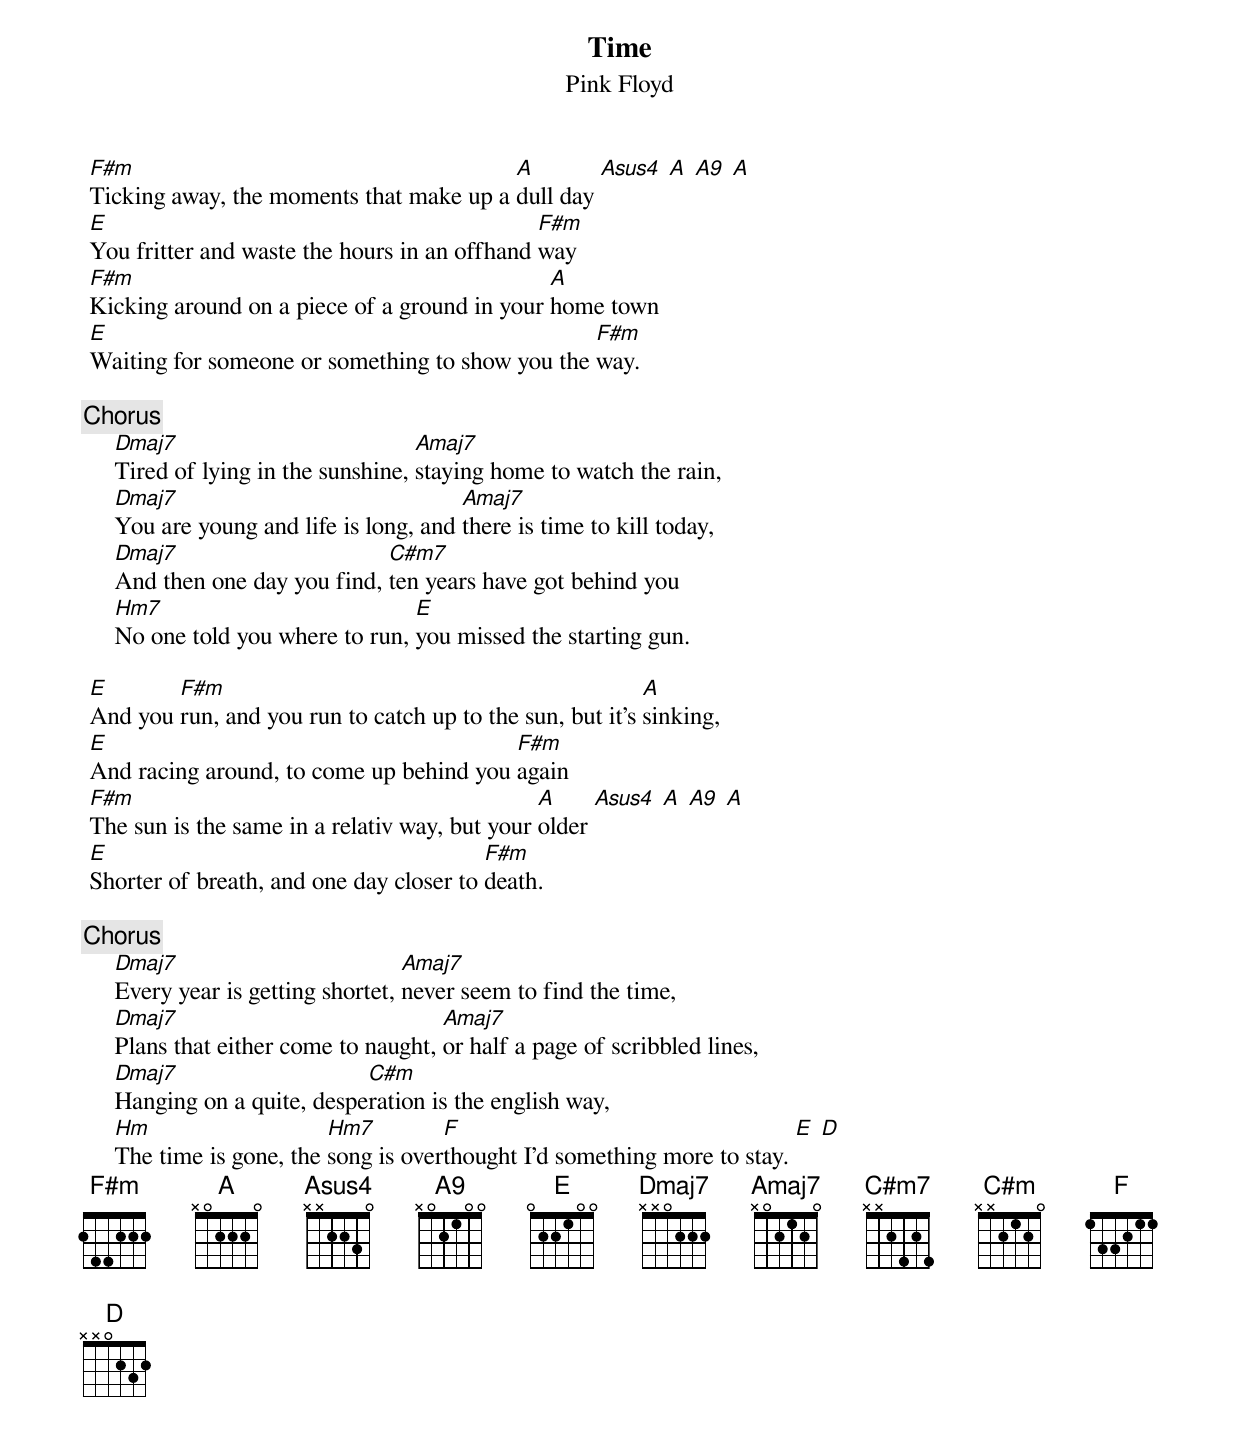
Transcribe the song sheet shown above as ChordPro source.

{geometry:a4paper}
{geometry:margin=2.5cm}
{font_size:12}

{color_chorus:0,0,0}

{title: Time}
{subtitle: Pink Floyd}

{define:Asus4  t x n 2 2 3 n}
{define:Dmaj7  t x n n 2 2 2}
{define:Amaj7  t x n 2 1 2 n}
{define:Hm7   2 x n 2 n 1 n}
{define:C#m7   4 x n 2 n 1 n}


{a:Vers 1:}
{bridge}
	[F#m]Ticking away, the moments that make up a [A]dull day [Asus4] [A] [A9] [A]
	[E]You fritter and waste the hours in an offhand [F#m]way
	[F#m]Kicking around on a piece of a ground in your [A]home town
	[E]Waiting for someone or something to show you the [F#m]way.
{/bridge}

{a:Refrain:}
{chorus}
     [Dmaj7]Tired of lying in the sunshine, [Amaj7]staying home to watch the rain,
     [Dmaj7]You are young and life is long, and [Amaj7]there is time to kill today,
     [Dmaj7]And then one day you find, [C#m7]ten years have got behind you
     [Hm7]No one told you where to run, [E]you missed the starting gun.
{/chorus}

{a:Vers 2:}
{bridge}
	[E]And you [F#m]run, and you run to catch up to the sun, but it's [A]sinking,
	[E]And racing around, to come up behind you [F#m]again
	[F#m]The sun is the same in a relativ way, but your [A]older [Asus4] [A] [A9] [A]
	[E]Shorter of breath, and one day closer to [F#m]death.
{/bridge}

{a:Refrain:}
{chorus}
     [Dmaj7]Every year is getting shortet, [Amaj7]never seem to find the time,
     [Dmaj7]Plans that either come to naught, [Amaj7]or half a page of scribbled lines,
     [Dmaj7]Hanging on a quite, despe[C#m]ration is the english way,
     [Hm]The time is gone, the [Hm7]song is over[F]thought I'd something more to stay. [E] [D]
{/chorus}
